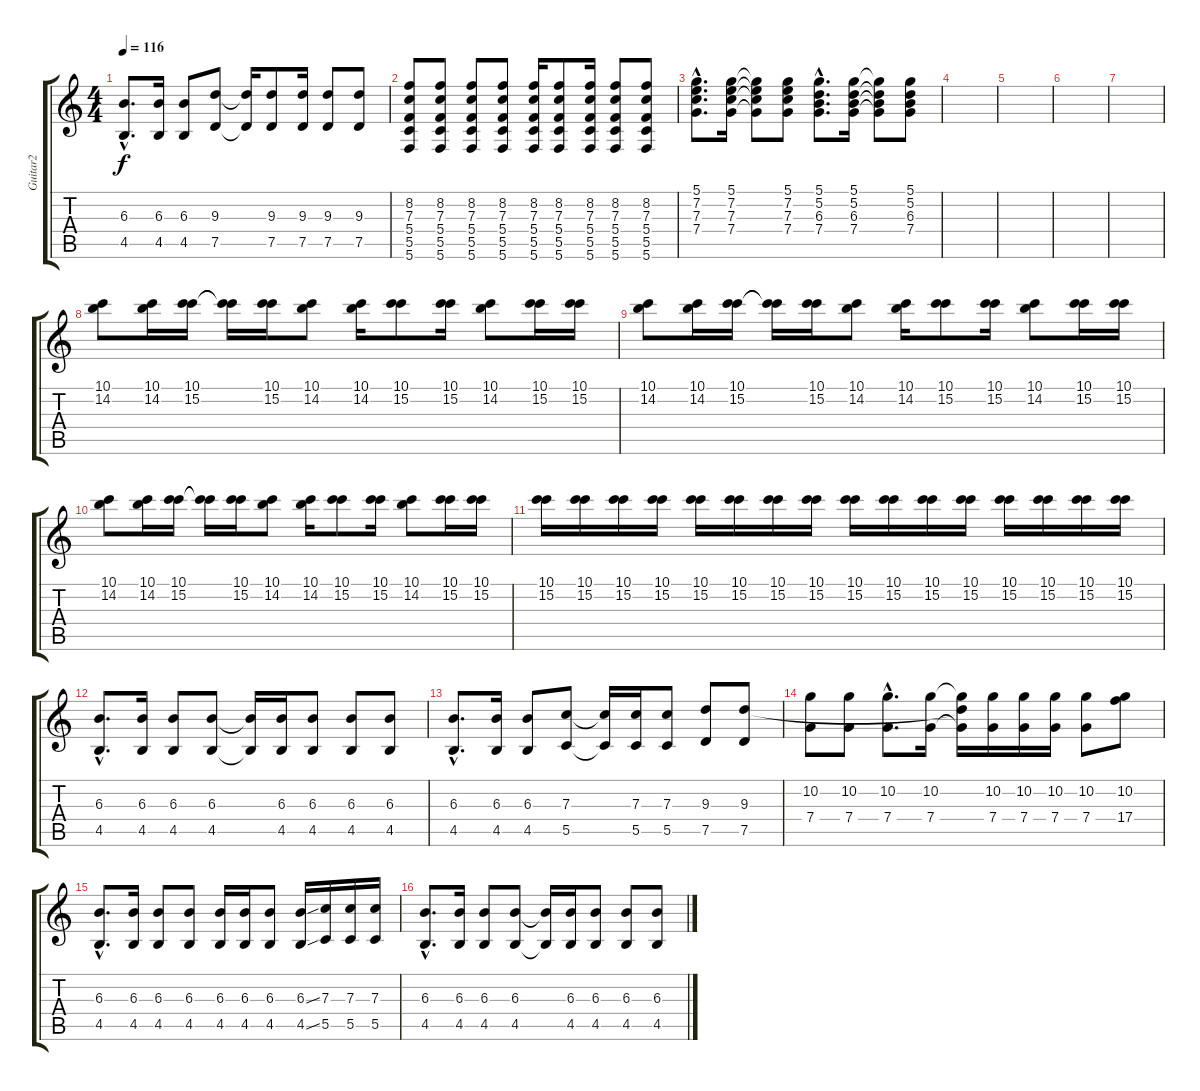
\track ("Guitar2" "Guitar2") {instrument overdrivenguitar}
\staff {score tabs}
\tuning (D4 A3 F3 C3 G2 C2) {hide}
\ts (4 4)
\tempo 116
\clef g2
\ks c
(6.3{hac} 4.5{hac}).8{d dy f} (6.3 4.5).16 (6.3 4.5).8 (9.3 7.5).8 (9.3{t} 7.5{t}).16 (9.3 7.5).8 (9.3 7.5).16 (9.3 7.5).8 (9.3 7.5).8 |
(8.2 7.3 5.4 5.5 5.6).8 (8.2 7.3 5.4 5.5 5.6).8 (8.2 7.3 5.4 5.5 5.6).8 (8.2 7.3 5.4 5.5 5.6).8 (8.2 7.3 5.4 5.5 5.6).16 (8.2 7.3 5.4 5.5 5.6).8 (8.2 7.3 5.4 5.5 5.6).16 (8.2 7.3 5.4 5.5 5.6).8 (8.2 7.3 5.4 5.5 5.6).8 |
(5.1{hac} 7.2{hac} 7.3{hac} 7.4{hac}).8{d} (5.1 7.2 7.3 7.4).16 (5.1{t} 7.2{t} 7.3{t} 7.4{t}).8 (5.1 7.2 7.3 7.4).8 (5.1{hac} 5.2{hac} 6.3{hac} 7.4{hac}).8{d} (5.1 5.2 6.3 7.4).16 (5.1{t} 5.2{t} 6.3{t} 7.4{t}).8 (5.1 5.2 6.3 7.4).8 |
|
|
|
|
(10.1 14.2).8 (10.1 14.2).16 (10.1 15.2).16 (10.1{t} 15.2{t}).16 (10.1 15.2).16 (10.1 14.2).8 (10.1 14.2).16 (10.1 15.2).8 (10.1 15.2).16 (10.1 14.2).8 (10.1 15.2).16 (10.1 15.2).16 |
(10.1 14.2).8 (10.1 14.2).16 (10.1 15.2).16 (10.1{t} 15.2{t}).16 (10.1 15.2).16 (10.1 14.2).8 (10.1 14.2).16 (10.1 15.2).8 (10.1 15.2).16 (10.1 14.2).8 (10.1 15.2).16 (10.1 15.2).16 |
(10.1 14.2).8 (10.1 14.2).16 (10.1 15.2).16 (10.1{t} 15.2{t}).16 (10.1 15.2).16 (10.1 14.2).8 (10.1 14.2).16 (10.1 15.2).8 (10.1 15.2).16 (10.1 14.2).8 (10.1 15.2).16 (10.1 15.2).16 |
(10.1 15.2).16 (10.1 15.2).16 (10.1 15.2).16 (10.1 15.2).16 (10.1 15.2).16 (10.1 15.2).16 (10.1 15.2).16 (10.1 15.2).16 (10.1 15.2).16 (10.1 15.2).16 (10.1 15.2).16 (10.1 15.2).16 (10.1 15.2).16 (10.1 15.2).16 (10.1 15.2).16 (10.1 15.2).16 |
(6.3{hac} 4.5{hac}).8{d} (6.3 4.5).16 (6.3 4.5).8 (6.3 4.5).8 (6.3{t} 4.5{t}).16 (6.3 4.5).16 (6.3 4.5).8 (6.3 4.5).8 (6.3 4.5).8 |
(6.3{hac} 4.5{hac}).8{d} (6.3 4.5).16 (6.3 4.5).8 (7.3 5.5).8 (7.3{t} 5.5{t}).16 (7.3 5.5).16 (7.3 5.5).8 (9.3 7.5).8 (9.3 7.5).8 |
(10.2 7.4).8 (10.2 7.4).8 (10.2{hac} 7.4{hac}).8{d} (10.2 7.4).16 (10.2{t} 9.3{t} 7.4{t}).16 (10.2 7.4).16 (10.2 7.4).16 (10.2 7.4).16 (10.2 7.4).8 (10.2 17.4).8 |
(6.3{hac} 4.5{hac}).8{d} (6.3 4.5).16 (6.3 4.5).8 (6.3 4.5).8 (6.3 4.5).16 (6.3 4.5).16 (6.3 4.5).8 (6.3{ss} 4.5{ss}).16 (7.3 5.5).16 (7.3 5.5).16 (7.3 5.5).16 |
(6.3{hac} 4.5{hac}).8{d} (6.3 4.5).16 (6.3 4.5).8 (6.3 4.5).8 (6.3{t} 4.5{t}).16 (6.3 4.5).16 (6.3 4.5).8 (6.3 4.5).8 (6.3 4.5).8
